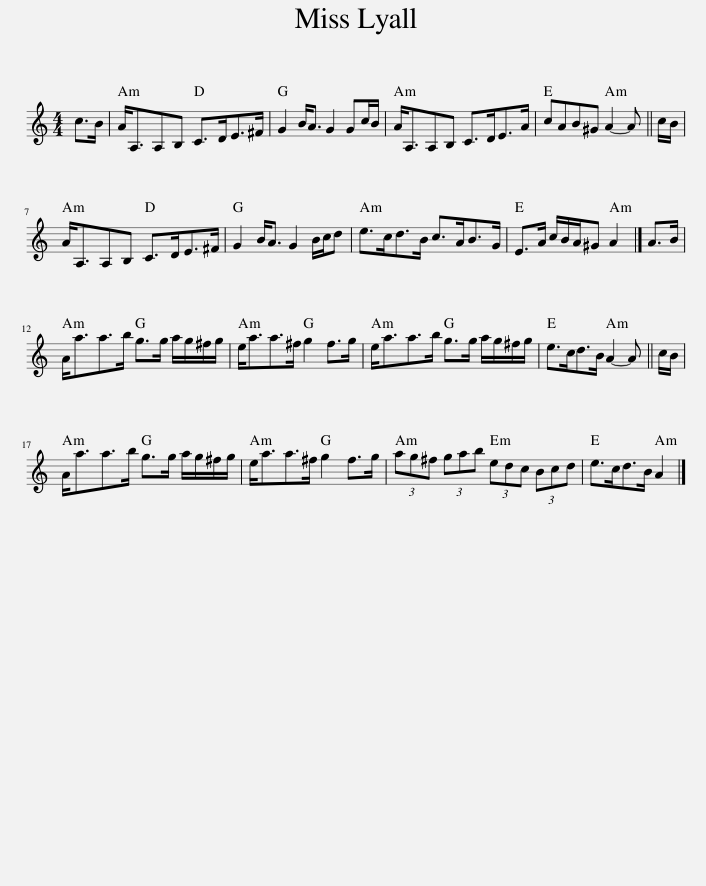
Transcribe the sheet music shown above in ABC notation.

X:1
L:1/8
M:4/4
I:linebreak $
K:C
V:1 treble
V:1
 c>B | A<A,A,B, C>DE>^F | G2 B<A G2 Gc/B/ | A<A,A,B, C>DE>A | cAB^G A2- A || %5
 c/B/ |$ A<A,A,B, C>DE>^F | G2 B<A G2 B/c/d | e>cd>B c>AB>G | E>A c/B/A/^G A2 |] %10
 A>B |$ A<aa>b g>g a/g/^f/g/ | e<aa>^f g2 f>g | e<aa>b g>g a/g/^f/g/ | e>cd>B A2- A || %15
 c/B/ |$ A<aa>b g>g a/g/^f/g/ | e<aa>^f g2 f>g | (3ag^f (3gab (3edc (3Bcd | e>cd>B A2 |] %20
